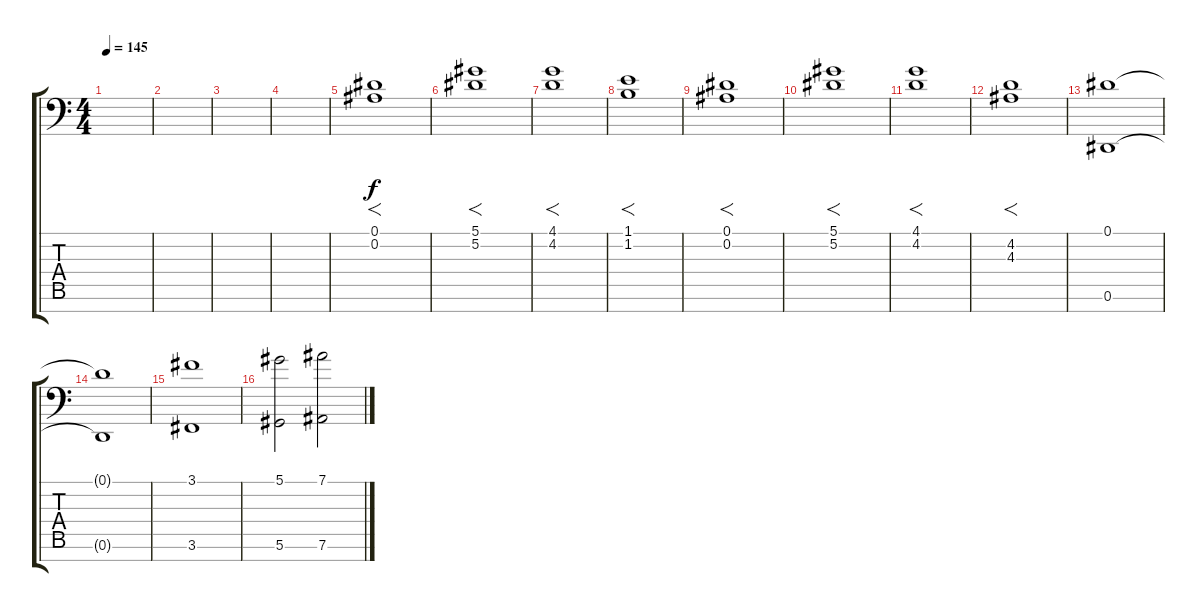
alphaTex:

\track "" {instrument stringensemble1}
\staff {score tabs}
\tuning (Eb4 Bb3 Gb3 Db3 Ab2 Eb2 Bb1) {hide}
\ts (4 4)
\tempo 145
\clef f4
\ks c
|
|
|
|
(0.1 0.2).1{f} |
(5.1 5.2).1{f} |
(4.1 4.2).1{f} |
(1.1 1.2).1{f} |
(0.1 0.2).1{f} |
(5.1 5.2).1{f} |
(4.1 4.2).1{f} |
(4.2 4.3).1{f} |
(0.1 0.6).1 |
(0.1{t} 0.6{t}).1 |
(3.1 3.6).1 |
(5.1 5.6).2 (7.1 7.6).2
